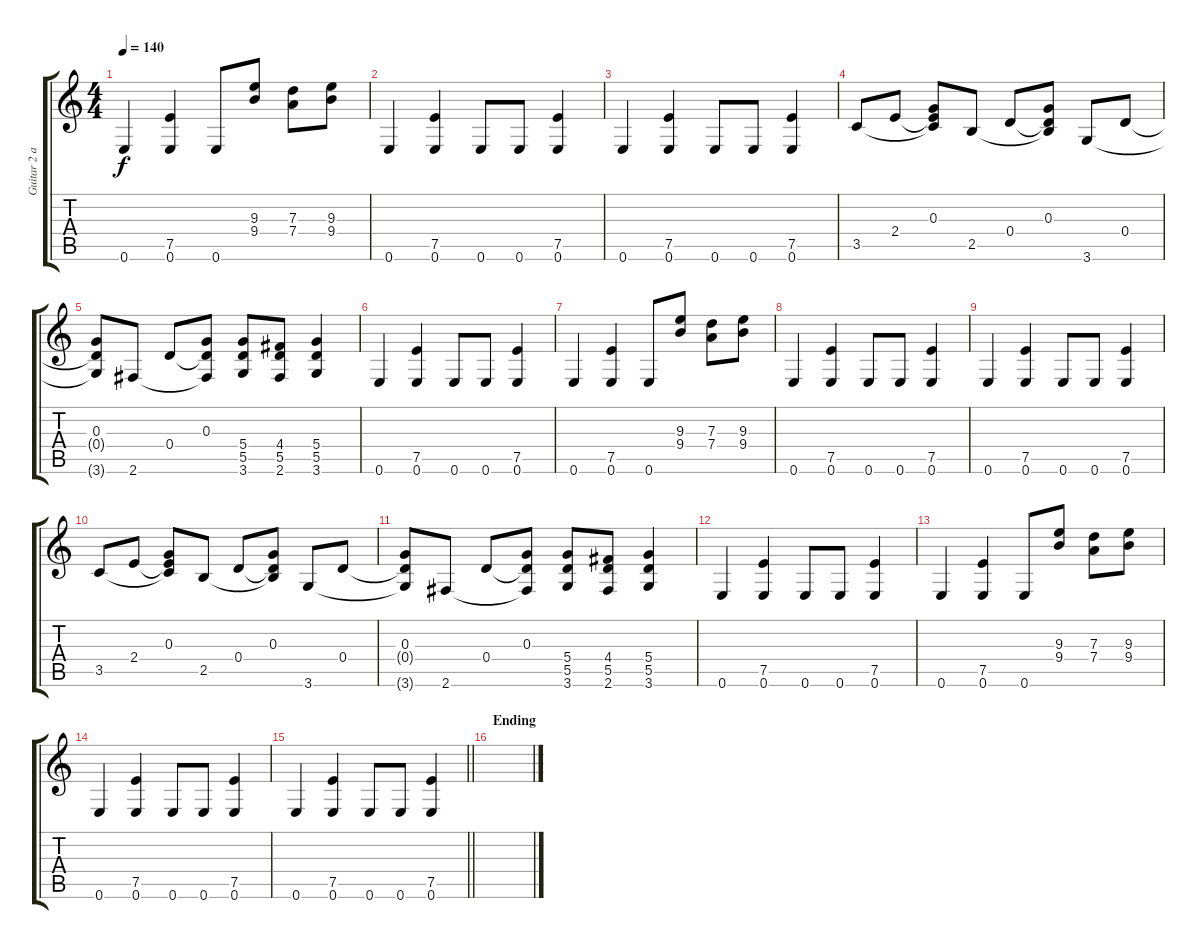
\track ("Guitar 2 and harmony" "Guitar 2 a") {instrument distortionguitar}
\staff {score tabs}
\tuning (E4 B3 G3 D3 A2 E2) {hide}
\ts (4 4)
\tempo 140
\clef g2
\ks c
0.6.4{dy f} (7.5 0.6).4 0.6.8 (9.3 9.4).8 (7.3 7.4).8 (9.3 9.4).8 |
0.6.4 (7.5 0.6).4 0.6.8 0.6.8 (7.5 0.6).4 |
0.6.4 (7.5 0.6).4 0.6.8 0.6.8 (7.5 0.6).4 |
3.5.8 2.4.8 (0.3 2.4{t} 3.5{t}).8 2.5.8 0.4.8 (0.3 0.4{t} 2.5{t}).8 3.6.8 0.4.8 |
(0.3 0.4{t} 3.6{t}).8 2.6.8 0.4.8 (0.3 0.4{t} 2.6{t}).8 (5.4 5.5 3.6).8 (4.4 5.5 2.6).8 (5.4 5.5 3.6).4 |
0.6.4 (7.5 0.6).4 0.6.8 0.6.8 (7.5 0.6).4 |
0.6.4 (7.5 0.6).4 0.6.8 (9.3 9.4).8 (7.3 7.4).8 (9.3 9.4).8 |
0.6.4 (7.5 0.6).4 0.6.8 0.6.8 (7.5 0.6).4 |
0.6.4 (7.5 0.6).4 0.6.8 0.6.8 (7.5 0.6).4 |
3.5.8 2.4.8 (0.3 2.4{t} 3.5{t}).8 2.5.8 0.4.8 (0.3 0.4{t} 2.5{t}).8 3.6.8 0.4.8 |
(0.3 0.4{t} 3.6{t}).8 2.6.8 0.4.8 (0.3 0.4{t} 2.6{t}).8 (5.4 5.5 3.6).8 (4.4 5.5 2.6).8 (5.4 5.5 3.6).4 |
0.6.4 (7.5 0.6).4 0.6.8 0.6.8 (7.5 0.6).4 |
0.6.4 (7.5 0.6).4 0.6.8 (9.3 9.4).8 (7.3 7.4).8 (9.3 9.4).8 |
0.6.4 (7.5 0.6).4 0.6.8 0.6.8 (7.5 0.6).4 |
\barLineRight lightlight
0.6.4 (7.5 0.6).4 0.6.8 0.6.8 (7.5 0.6).4 |
\section ("" "Ending")
